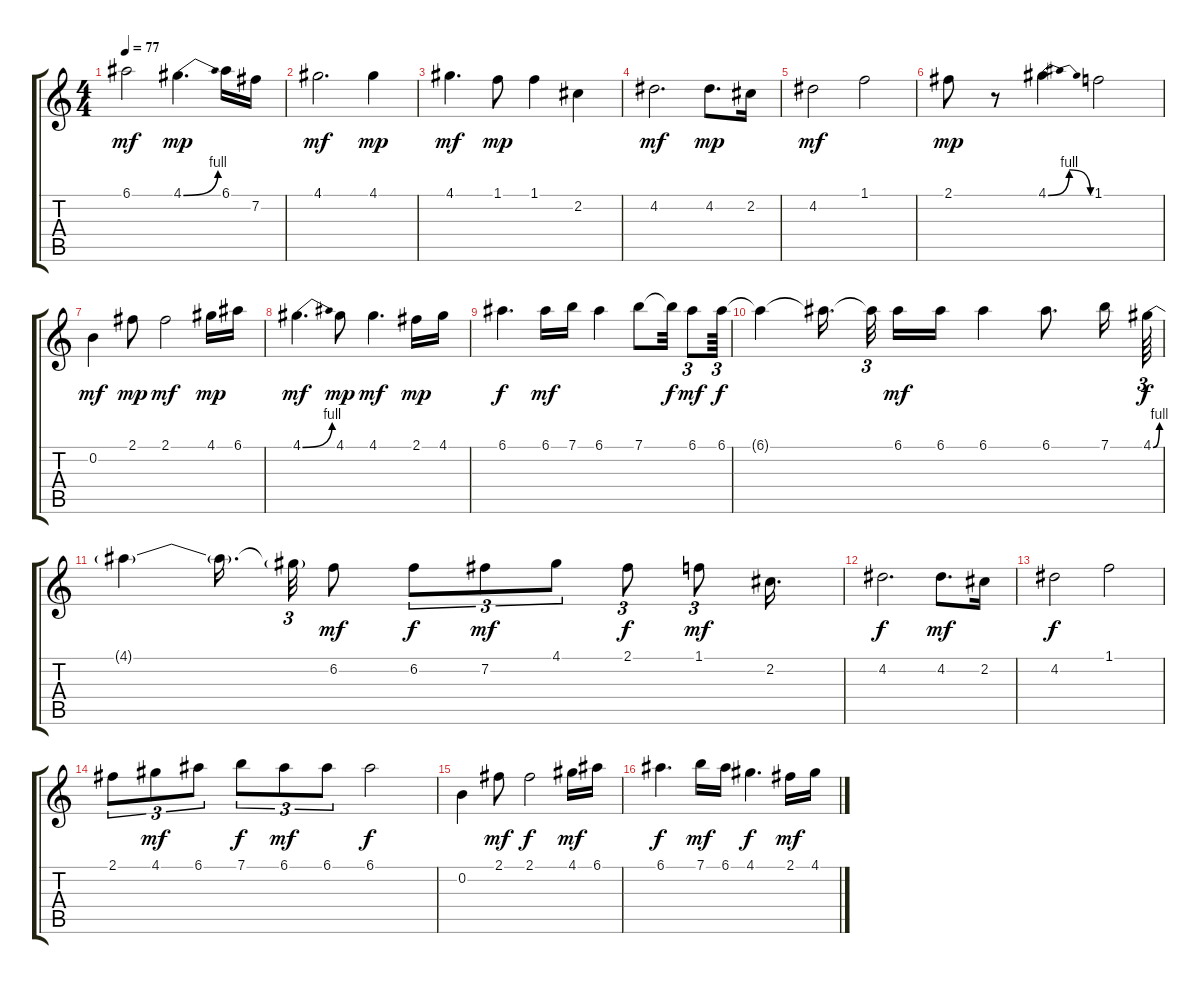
\track "" {instrument distortionguitar}
\staff {score tabs}
\tuning (E4 B3 G3 D3 A2 E2) {hide}
\ts (4 4)
\tempo 77
\clef g2
\ks c
6.1.2{dy mf} 4.1{be (bend 0 0 60 4)}.4{d dy mp} 6.1.16 7.2.16 |
4.1.2{d dy mf} 4.1.4{dy mp} |
4.1.4{d dy mf} 1.1.8{dy mp} 1.1.4 2.2.4 |
4.2.2{d dy mf} 4.2.8{d dy mp} 2.2.16 |
4.2.2{dy mf} 1.1.2 |
2.1.8{dy mp} r.8 4.1{be (bendrelease 0 0 15 4 30 4 60 0)}.4 1.1.2 |
0.2.4{dy mf} 2.1.8{dy mp} 2.1.2{dy mf} 4.1.16{dy mp} 6.1.16 |
4.1{be (bend 0 0 60 4)}.4{d dy mf} 4.1.8{dy mp} 4.1.4{d dy mf} 2.1.16{dy mp} 4.1.16 |
6.1.4{d dy f} 6.1.16{dy mf} 7.1.16 6.1.4 7.1.8 7.1{t}.32{dy f} 6.1.8{tu (3 2) dy mf} 6.1.64{tu (3 2) dy f} |
6.1{t}.4 6.1{t}.16{d beam splitsecondary} 6.1{t}.32{tu (3 2) beam splitsecondary} 6.1.16{dy mf} 6.1.16 6.1.4 6.1.8{d} 7.1.16 4.1{be (bend 0 0 60 4)}.64{tu (3 2) dy f} |
4.1{t}.4 4.1{t}.16{d beam splitsecondary} 4.1{t}.32{tu (3 2)} 6.2.8{dy mf} 6.2.8{tu (3 2) dy f} 7.2.8{tu (3 2) dy mf} 4.1.8{tu (3 2)} 2.1.8{tu (3 2) dy f} 1.1.8{tu (3 2) dy mf} 2.2.16{d} |
4.2.2{d dy f} 4.2.8{d dy mf} 2.2.16 |
4.2.2{dy f} 1.1.2 |
2.1.8{tu (3 2)} 4.1.8{tu (3 2) dy mf} 6.1.8{tu (3 2)} 7.1.8{tu (3 2) dy f} 6.1.8{tu (3 2) dy mf} 6.1.8{tu (3 2)} 6.1.2{dy f} |
0.2.4 2.1.8{dy mf} 2.1.2{dy f} 4.1.16{dy mf} 6.1.16 |
6.1.4{d dy f} 7.1.16{dy mf} 6.1.16 4.1.4{d dy f} 2.1.16{dy mf} 4.1.16
